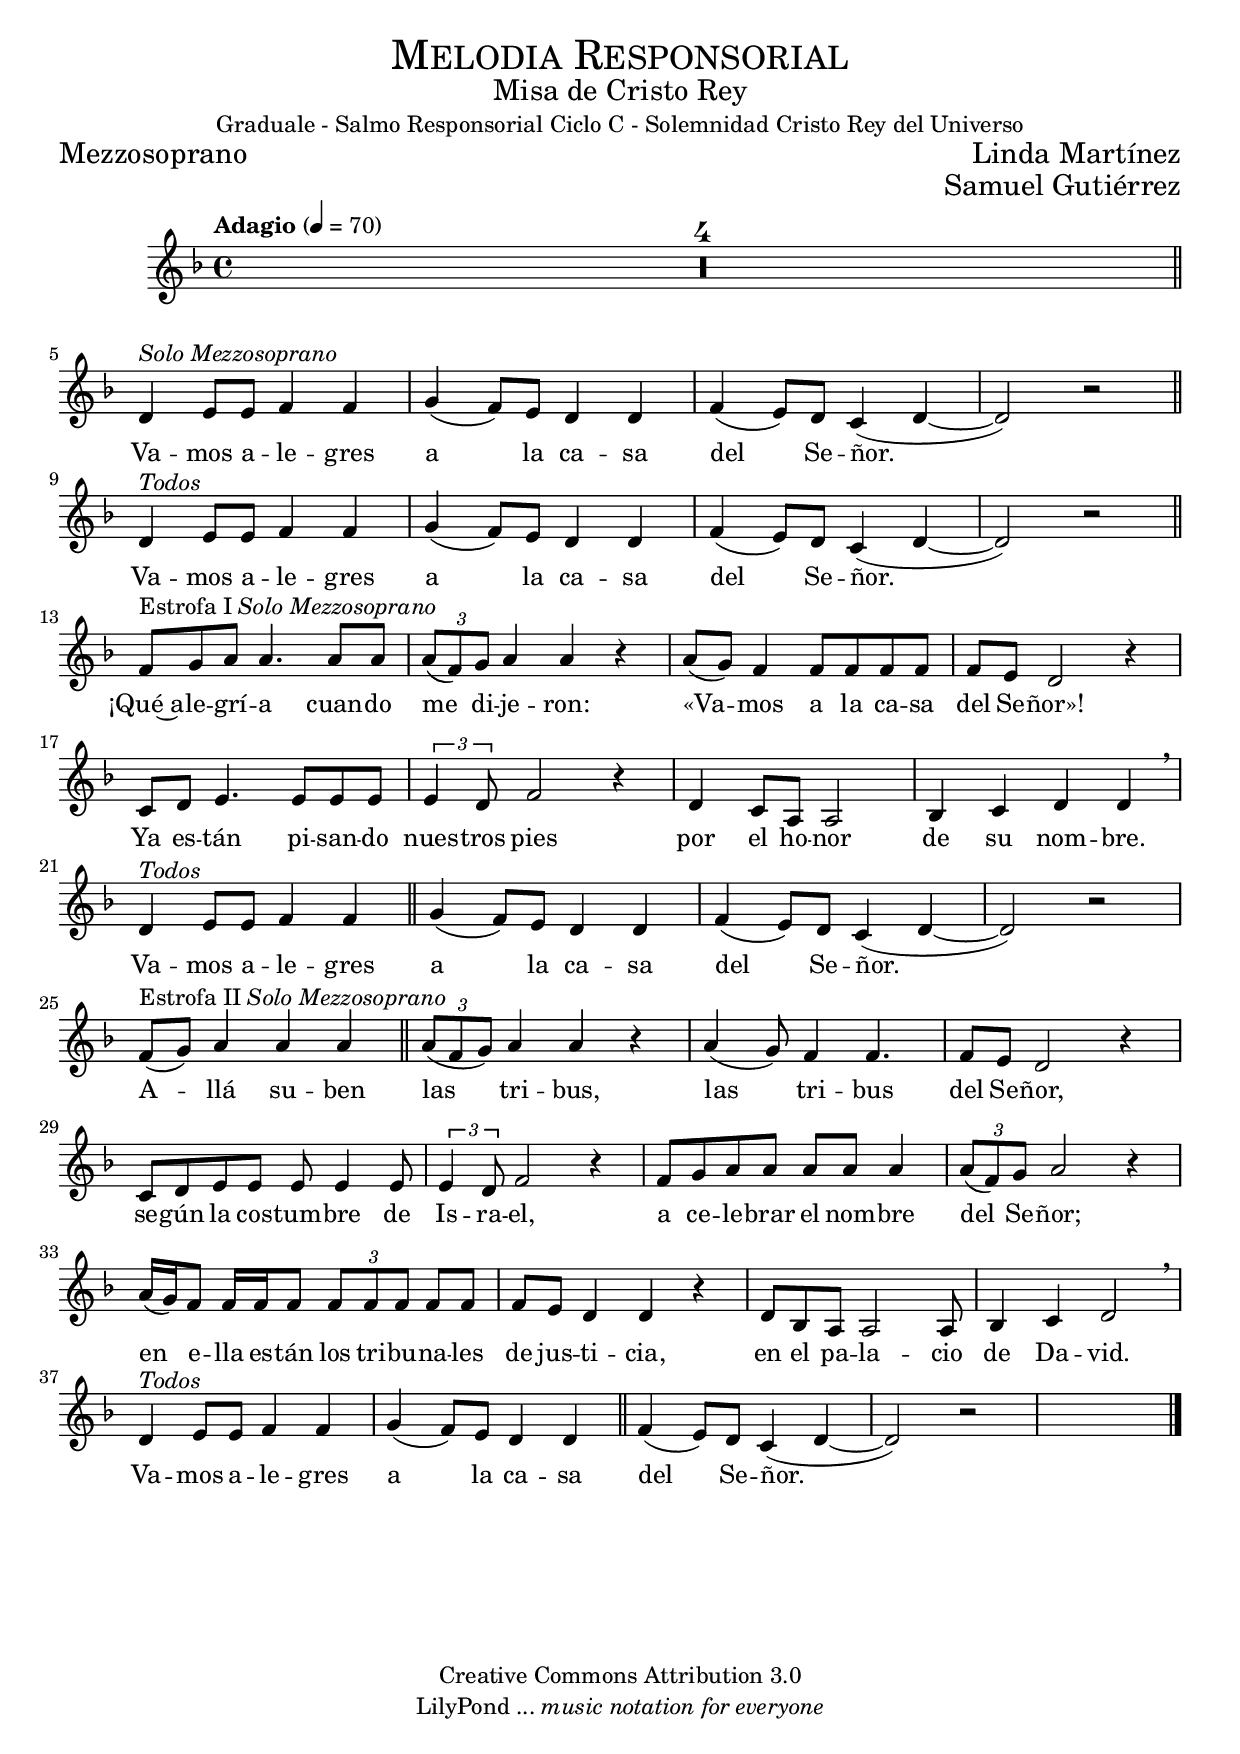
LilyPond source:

% *************************************************************************************
%	Melodia responsorial - Melody inspired by the compositions of Pbro Lucien Deiss
%	Music and accompaniment by serachsam
% *************************************************************************************
\language "espanol"
\version "2.23.2"

% --- Global parameters
particle = 1
jump = \break

% --- Includes
\include "global.ily"
soprano_music_a = \relative do' {
  \compressEmptyMeasures

  R1*4 | #(if (= particle 1) jump "") % 4
  re4^\markup{ \italic "Solo Mezzosoprano" } mi fa2 |
  sol4 fa8 mi re2 |
  fa4 mi8 re do4 re4~ |
  re2 r | #(if (= particle 1) jump "") % 8
  re4^\markup{ \italic "Todos" } mi fa2 |
  sol4 fa8 mi re2 |
  fa4 mi8 re do4 re4~ |
  re2 r | #(if (= particle 1) jump "") % 12
  fa8^\markup{ "Estrofa I" \italic "Solo Mezzosoprano" } sol la la la la la4 |
  \tuplet 3/2 {la8 fa sol} la4 la r |
  la8( sol) fa4 fa8 fa fa fa |
  fa fa fa mi re2 \breathe | #(if (= particle 1) jump "")
  re4^\markup{ \italic "Todos" } mi fa2 |
  sol4 fa8 mi re2 |
  fa4 mi8 re do4 re4~ |
  re2 r | #(if (= particle 1) jump "") % 20
  fa8^\markup{ "Estrofa II" \italic "Solo Mezzosoprano" } sol la la4. la8 la |
  \tuplet 3/2 {la8 fa sol} la4 la r |
  la8 sol fa4. fa4. |
  fa8( mi) re4 re r | #(if (= particle 1) jump "") %24
  do8( re) mi mi4 mi8 mi mi |
  \tuplet 3/2 { mi4 re8 } fa4 fa r |
  re4 sib8 la la2 |
  sib4 do re4 re \breathe | #(if (= particle 1) jump "") %28
  re4^\markup{ \italic "Todos" } mi fa2 |
  sol4 fa8 mi re2 |
  fa4 mi8 re do4 re4~ |
  re2 r | #(if (= particle 1) jump "") % 32
  fa8(^\markup{ "Estrofa III" \italic "Solo Mezzosoprano" } sol) la la4 la8 la la |
  \tuplet 3/2 {la8 fa sol} la2 r4 |
  la8( sol) fa4 fa4 fa8 fa |
  fa8 mi re4 re r | #(if (= particle 1) jump "") % 36
  do8( re) mi mi mi mi mi mi |
  \tuplet 3/2 { mi4 re8 } fa4 fa r |
  re8 sib la4. la |
  sib4( do) re re \breathe | #(if (= particle 1) jump "") % 40
  re4^\markup{ \italic "Todos" } mi fa2 |
  sol4 fa8 mi re2 |
  fa4 mi8 re do4 re4~ |
  re2 r | #(if (= particle 1) jump "") % 44
  fa8^\markup{ "Estrofa IV" \italic "Solo Mezzosoprano" } sol la la la la la la |
  la la \tuplet 3/2 {la8 fa sol} la4 la |
  la8( sol) fa4. fa8 fa fa |
  fa8 mi re4 re r | #(if (= particle 1) jump "") % 48
  do8 re mi mi mi mi mi mi |
  \tuplet 3/2 { mi4 re8 } fa2 r4 |
  re8( sib) la4 la4. la8 |
  sib4 do re2 \breathe | #(if (= particle 1) jump "") % 52
  re4^\markup{ \italic "Todos" } mi fa2 |
  sol4 fa8 mi re2 |
  fa4 mi8 re do4 re4~ |
  re2 r |
}

soprano_lyrics_a = \lyricmode {
  El Se -- ñor es mi pas -- tor, na -- da me fal -- ta.
  El Se -- ñor es mi pas -- tor, na -- da me fal -- ta.

  El Se -- ñor es mi pas -- tor, na -- da me fal -- ta:
  en ver -- des pra -- de -- ras me~ha -- ce re -- cos -- tar.

  El Se -- ñor es mi pas -- tor, na -- da me fal -- ta.

  Me con -- du -- ce ha -- cia fuen -- tes tran -- qui -- las
  y re -- pa -- ra mis fuer -- zas;
  me guí -- a por el sen -- de -- ro jus -- to,
  por el ho -- nor de su nom -- bre.

  El Se -- ñor es mi pas -- tor, na -- da me fal -- ta.

  Pre -- pa -- ras u -- na me -- sa an -- te mí,
  en -- fren -- te de mis e -- ne -- mi -- gos;
  me un -- ges la ca -- be -- za con per -- fu -- me,
  y mi co -- pa re -- bo -- sa.

  El Se -- ñor es mi pas -- tor, na -- da me fal -- ta.

  Tu bon -- dad y tu mi -- se -- ri -- cor -- dia me a -- com -- pa -- ñan,
  to -- dos los dí -- as de mi vi -- da,
  y~ha -- bi -- ta -- ré en la ca -- sa del Se -- ñor,
  por a -- ños sin tér -- mi -- no.

  El Se -- ñor es mi pas -- tor, na -- da me fal -- ta.
}

soprano_music_b = \relative do' {
  \compressEmptyMeasures

  R1*4 | #(if (= particle 1) jump "") % 4
  re4^\markup{ \italic "Solo Mezzosoprano" } mi fa2 |
  sol4 fa8 mi re4 re |
  fa4 mi8 re do4( re4~ |
  re2) r | #(if (= particle 1) jump "") % 8
  re4^\markup{ \italic "Todos" } mi fa2 |
  sol4 fa8 mi re4 re |
  fa4 mi8 re do4( re4~ |
  re2) r | #(if (= particle 1) jump "") % 12
  fa8^\markup{ "Estrofa I" \italic "Solo Mezzosoprano" } sol la la la la la la |
  \tuplet 3/2 {la8 fa sol} la2 r4 |
  la8 sol fa4 fa8 fa fa fa |
  fa fa fa mi re2 \breathe | #(if (= particle 1) jump "") % 16
  re4^\markup{ \italic "Todos" } mi fa2 |
  sol4 fa8 mi re4 re |
  fa4 mi8 re do4( re4~ |
  re2) r | #(if (= particle 1) jump "") % 20
  fa8^\markup{ "Estrofa II" \italic "Solo Mezzosoprano" } sol la la la la la la |
  \tuplet 3/2 {la8 fa sol} la4 la r |
  la8 sol fa fa fa4 fa |
  fa8 mi re4 re r | #(if (= particle 1) jump "") % 24
  re8( sib) la4. la8 la la |
  sib4( do) re2 \breathe | #(if (= particle 1) jump "") % 26
  re4^\markup{ \italic "Todos" } mi fa2 |
  sol4 fa8 mi re4 re |
  fa4 mi8 re do4( re4~ |
  re2) r | #(if (= particle 1) jump "") % 30
  fa8^\markup{ "Estrofa III" \italic "Solo Mezzosoprano" } sol la la la la la4 |
  \tuplet 3/2 {la8( fa) sol} la4 la r |
  la8 sol fa fa fa fa fa fa |
  fa8 mi re4 re r | #(if (= particle 1) jump "") % 34
  re8( sib) la4 la8 la la la |
  sib4 do re2 \breathe | #(if (= particle 1) jump "") % 36
  re4^\markup{ \italic "Todos" } mi fa2 |
  sol4 fa8 mi re4 re |
  fa4 mi8 re do4( re4~ |
  re2) r |
}

soprano_lyrics_b = \lyricmode {
  El Se -- ñor rei -- na, ves -- ti -- do de ma -- jes -- tad.
  El Se -- ñor rei -- na, ves -- ti -- do de ma -- jes -- tad.

  El Se -- ñor rei -- na, ves -- ti -- do de ma -- jes -- tad,
  el Se -- ñor, ves -- ti -- do~y ce -- ñi -- do de po -- der.

  El Se -- ñor rei -- na, ves -- ti -- do de ma -- jes -- tad.

  A -- sí~es -- tá fir -- me el or -- be y no va -- ci -- la.
  Tu tro -- no~es -- tá fir -- me des -- de siem -- pre,
  y tú e -- res e -- ter -- no.

  El Se -- ñor rei -- na, ves -- ti -- do de ma -- jes -- tad.

  Tus man -- da -- tos son fie -- les y se -- gu -- ros;
  la san -- ti -- dad es~el a -- dor -- no de tu ca -- sa,
  Se -- ñor, por dí -- as sin tér -- mi -- no.

  El Se -- ñor rei -- na, ves -- ti -- do de ma -- jes -- tad.
}

soprano_music_c = \relative do' {
  \compressEmptyMeasures

  R1*4 | #(if (= particle 1) jump "") % 4
  re4^\markup{ \italic "Solo Mezzosoprano" } mi8 mi fa4 fa |
  sol4( fa8) mi re4 re |
  fa4( mi8) re do4( re4~ |
  re2) r | #(if (= particle 1) jump "") % 8
  re4^\markup{ \italic "Todos" } mi8 mi fa4 fa |
  sol4( fa8) mi re4 re |
  fa4( mi8) re do4( re4~ |
  re2) r | #(if (= particle 1) jump "") % 12
  fa8^\markup{ "Estrofa I" \italic "Solo Mezzosoprano" } sol la la4. la8 la |
  \tuplet 3/2 {la8( fa) sol} la4 la r |
  la8( sol) fa4 fa8 fa fa fa |
  fa8 mi re2 r4 | #(if (= particle 1) jump "") % 16
  do8 re mi4. mi8 mi mi |
  \tuplet 3/2 { mi4 re8 } fa2 r4 |
  re4 do8 la la2 |
  sib4 do re4 re \breathe | #(if (= particle 1) jump "") % 20
  re4^\markup{ \italic "Todos" } mi8 mi fa4 fa |
  sol4( fa8) mi re4 re |
  fa4( mi8) re do4( re4~ |
  re2) r | #(if (= particle 1) jump "") % 24
  fa8(^\markup{ "Estrofa II" \italic "Solo Mezzosoprano" } sol) la4 la la |
  \tuplet 3/2 {la8( fa sol)} la4 la r |
  la4( sol8) fa4 fa4. |
  fa8 mi re2 r4 | #(if (= particle 1) jump "") % 28
  do8 re mi mi mi mi4 mi8 |
  \tuplet 3/2 { mi4 re8 } fa2 r4 |
  fa8 sol la la la la la4 |
  \tuplet 3/2 {la8( fa) sol} la2 r4 | #(if (= particle 1) jump "") % 32
  la16( sol) fa8 fa16 fa fa8 \tuplet 3/2 {fa8 fa fa} fa fa |
  fa8 mi re4 re r |
  re8 sib la la2 la8 |
  sib4 do re2 \breathe | #(if (= particle 1) jump "") % 36
  re4^\markup{ \italic "Todos" } mi8 mi fa4 fa |
  sol4( fa8) mi re4 re |
  fa4( mi8) re do4( re4~ |
  re2) r |
}

soprano_lyrics_c = \lyricmode {
  Va -- mos a -- le -- gres a  la ca -- sa del Se -- ñor.
  Va -- mos a -- le -- gres a  la ca -- sa del Se -- ñor.

  ¡Qué~a -- le -- grí -- a cuan -- do me di -- je -- ron:
  «Va -- mos a la ca -- sa del Se -- ñor»!
  Ya es -- tán pi -- san -- do nues -- tros pies
  por el ho -- nor de su nom -- bre.

  Va -- mos a -- le -- gres a  la ca -- sa del Se -- ñor.

  A -- llá su -- ben las tri -- bus,
  las tri -- bus del Se -- ñor,
  se -- gún la cos -- tum -- bre de Is -- ra -- el,
  a ce -- le -- brar el nom -- bre del Se -- ñor;
  en e -- lla es -- tán los tri -- bu -- na -- les de jus -- ti -- cia,
  en el pa -- la -- cio de Da -- vid.

  Va -- mos a -- le -- gres a  la ca -- sa del Se -- ñor.
}


% --- Global size
% #(set-global-staff-size 20)

% --- Header
\markup { \fill-line { \center-column { \fontsize #5 \smallCaps "Melodia Responsorial" \fontsize #2 "Misa de Cristo Rey" "Graduale - Salmo Responsorial Ciclo C - Solemnidad Cristo Rey del Universo"} } }
\markup { \fill-line { \fontsize #2 "Mezzosoprano" \right-column { \fontsize #2 "Linda Martínez" } } }
\markup { \fill-line { " " \right-column { \fontsize #2 "Samuel Gutiérrez" } } }
\header {
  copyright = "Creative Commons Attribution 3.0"
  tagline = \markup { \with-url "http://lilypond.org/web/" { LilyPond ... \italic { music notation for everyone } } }
  breakbefore = ##t
}

% --- Music

% --- Harmony

\score {
  <<
    \new Staff <<
      \set Staff.midiInstrument = #"choir aahs"
      \set Staff.midiMaximumVolume = #1.5
      \new Voice = "soprano" <<
        \global_c \soprano_music_c
      >>\new Lyrics = "soprano"
      \context Lyrics = "soprano" \lyricsto "soprano" \soprano_lyrics_c
    >>
  >>
  \midi { }
  \layout { }
}

% --- Paper
\paper{
  #(set-default-paper-size "letter")
  page-breaking = #ly:page-turn-breaking
}
